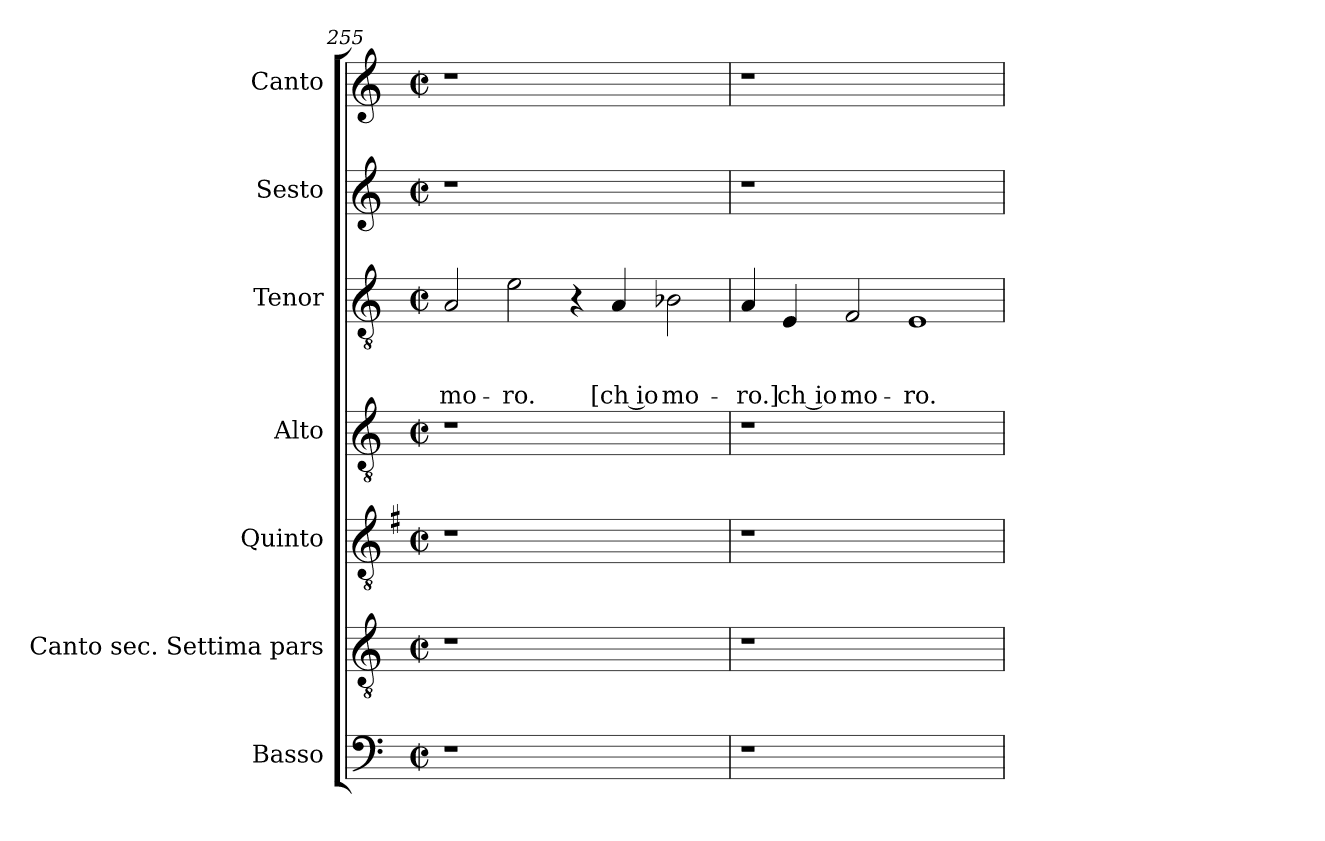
**kern	**kern	**kern	**kern	**kern	**text	**text	**text	**kern	**kern
*part7	*part6	*part5	*part4	*part3	*part3	*part3	*part3	*part2	*part1
*staff7	*staff6	*staff5	*staff4	*staff3	*staff3	*staff3	*staff3	*staff2	*staff1
*I"Basso	*I"Canto sec. Settima pars	*I"Quinto	*I"Alto	*I"Tenor	*	*	*	*I"Sesto	*I"Canto
*	*	*I'Quinto	*I'Alto	*I'Tenor	*	*	*	*I'Sesto	*I'Canto
!!LO:LB:g=z
*clefF4	*clefGv2	*clefGv2	*clefGv2	*clefGv2	*	*	*	*clefG2	*clefG2
*k[]	*k[]	*k[f#]	*k[]	*k[]	*	*	*	*k[]	*k[]
*C:	*C:	*G:	*C:	*C:	*	*	*	*C:	*C:
*M2/2	*M2/2	*M2/2	*M2/2	*M2/2	*	*	*	*M2/2	*M2/2
*met(c|)	*met(c|)	*met(c|)	*met(c|)	*met(c|)	*	*	*	*met(c|)	*met(c|)
=255	=255	=255	=255	=255	=255	=255	=255	=255	=255
!	!	!	!	!	!	!	!LO:LY:b	!	!
1r	1r	1r	1r	2A/	.	.	mo-	1r	1r
!	!	!	!	!	!	!	!LO:LY:b	!	!
.	.	.	.	2e\	.	.	-ro.	.	.
1ryy	1ryy	1ryy	1ryy	4r	.	.	.	1ryy	1ryy
!	!	!	!	!	!	!	!LO:LY:b:rj	!	!
.	.	.	.	4A/	.	.	[ch io	.	.
!	!	!	!	!	!	!	!LO:LY:b	!	!
.	.	.	.	2B-X\	.	.	mo-	.	.
=256	=256	=256	=256	=256	=256	=256	=256	=256	=256
!	!	!	!	!	!	!	!LO:LY:b	!	!
1r	1r	1r	1r	4A/	.	.	-ro.]	1r	1r
!	!	!	!	!	!	!	!LO:LY:b:rj	!	!
.	.	.	.	4E/	.	.	ch io	.	.
!	!	!	!	!	!	!	!LO:LY:b	!	!
.	.	.	.	2F/	.	.	mo-	.	.
!	!	!	!	!	!	!	!LO:LY:b	!	!
1ryy	1ryy	1ryy	1ryy	1E	.	.	-ro.	1ryy	1ryy
=	=	=	=	=	=	=	=	=	=
*-	*-	*-	*-	*-	*-	*-	*-	*-	*-
